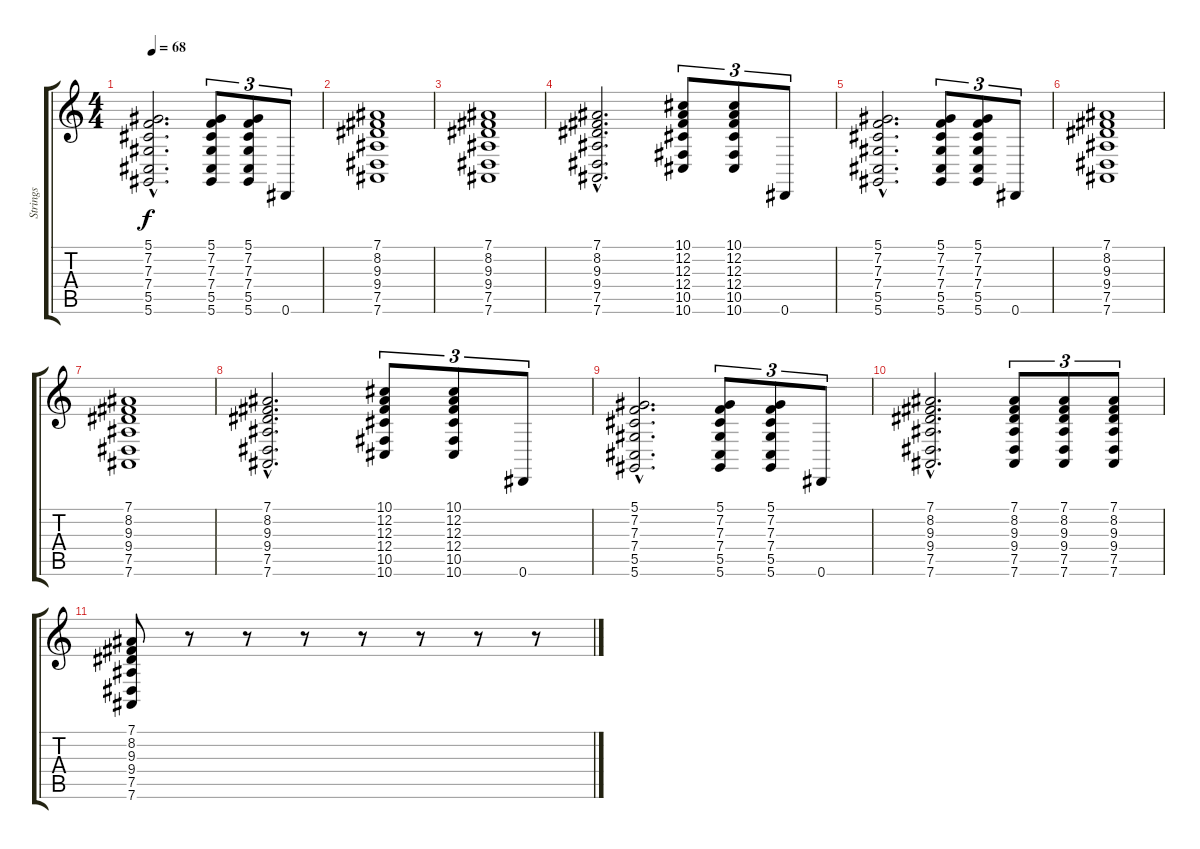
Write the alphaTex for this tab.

\track ("Strings" "Strings") {instrument synthstrings1}
\staff {score tabs}
\tuning (Eb4 Bb3 Gb3 Db3 Ab2 Eb2) {hide}
\ts (4 4)
\tempo 68
\clef g2
\ks c
(5.1{hac} 7.2{hac} 7.3{hac} 7.4{hac} 5.5{hac} 5.6{hac}).2{d dy f} (5.1 7.2 7.3 7.4 5.5 5.6).8{tu (3 2)} (5.1 7.2 7.3 7.4 5.5 5.6).8{tu (3 2)} 0.6.8{tu (3 2)} |
(7.1 8.2 9.3 9.4 7.5 7.6).1 |
(7.1 8.2 9.3 9.4 7.5 7.6).1 |
(7.1{hac} 8.2{hac} 9.3{hac} 9.4{hac} 7.5{hac} 7.6{hac}).2{d} (10.1 12.2 12.3 12.4 10.5 10.6).8{tu (3 2)} (10.1 12.2 12.3 12.4 10.5 10.6).8{tu (3 2)} 0.6.8{tu (3 2)} |
(5.1{hac} 7.2{hac} 7.3{hac} 7.4{hac} 5.5{hac} 5.6{hac}).2{d} (5.1 7.2 7.3 7.4 5.5 5.6).8{tu (3 2)} (5.1 7.2 7.3 7.4 5.5 5.6).8{tu (3 2)} 0.6.8{tu (3 2)} |
(7.1 8.2 9.3 9.4 7.5 7.6).1 |
(7.1 8.2 9.3 9.4 7.5 7.6).1 |
(7.1{hac} 8.2{hac} 9.3{hac} 9.4{hac} 7.5{hac} 7.6{hac}).2{d} (10.1 12.2 12.3 12.4 10.5 10.6).8{tu (3 2)} (10.1 12.2 12.3 12.4 10.5 10.6).8{tu (3 2)} 0.6.8{tu (3 2)} |
(5.1{hac} 7.2{hac} 7.3{hac} 7.4{hac} 5.5{hac} 5.6{hac}).2{d} (5.1 7.2 7.3 7.4 5.5 5.6).8{tu (3 2)} (5.1 7.2 7.3 7.4 5.5 5.6).8{tu (3 2)} 0.6.8{tu (3 2)} |
(7.1{hac} 8.2{hac} 9.3{hac} 9.4{hac} 7.5{hac} 7.6{hac}).2{d} (7.1 8.2 9.3 9.4 7.5 7.6).8{tu (3 2)} (7.1 8.2 9.3 9.4 7.5 7.6).8{tu (3 2)} (7.1 8.2 9.3 9.4 7.5 7.6).8{tu (3 2)} |
(7.1 8.2 9.3 9.4 7.5 7.6).8 r.8 r.8 r.8 r.8 r.8 r.8 r.8
